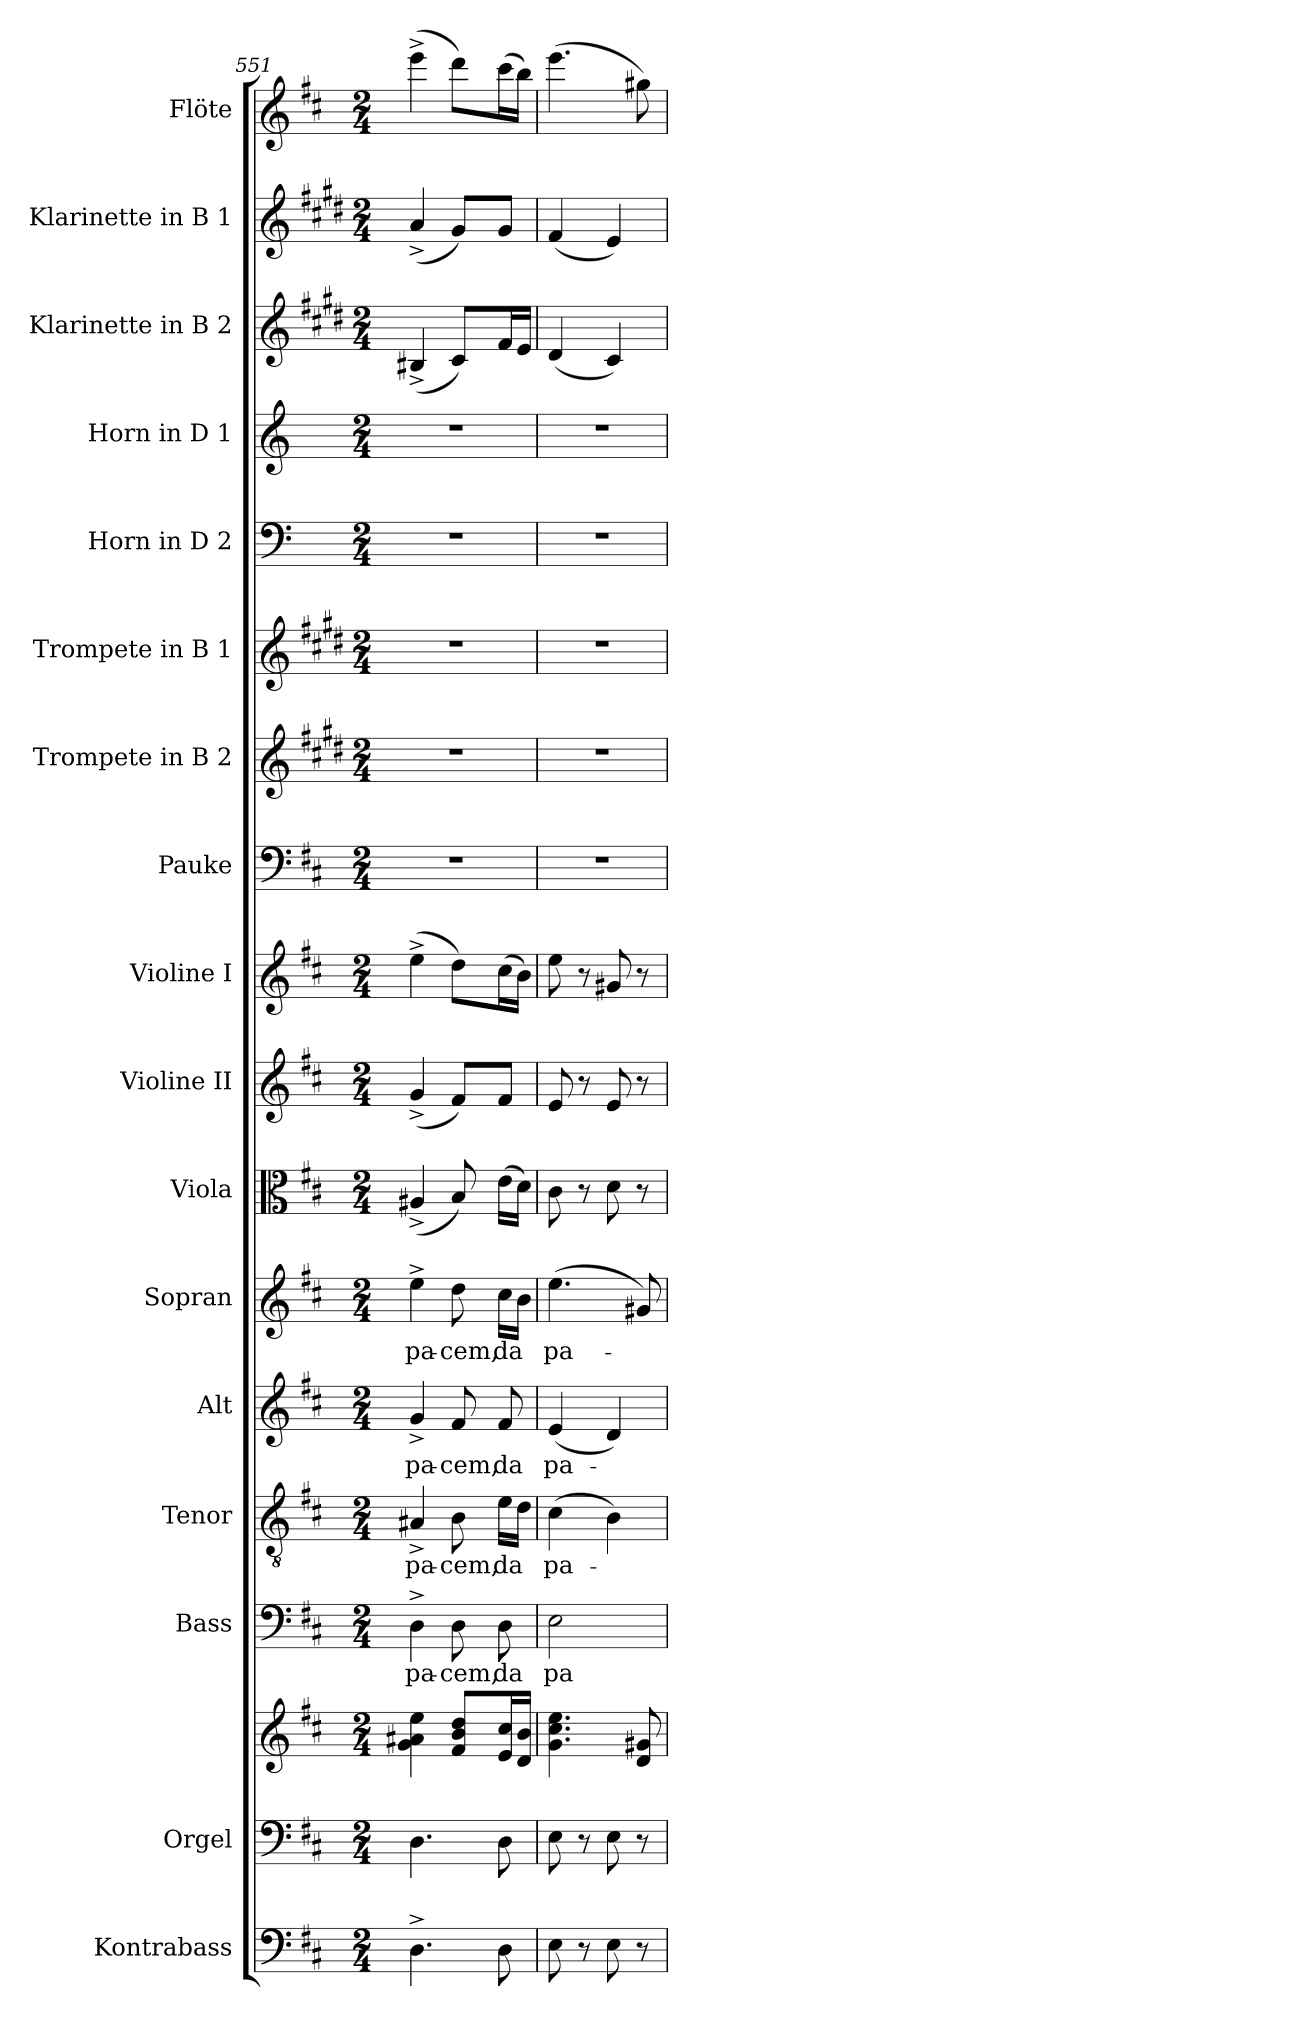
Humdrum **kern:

**kern	**kern	**kern	**kern	**text	**kern	**text	**kern	**text	**kern	**text	**kern	**kern	**kern	**kern	**kern	**kern	**kern	**kern	**kern	**kern	**kern
*part17	*part16	*part16	*part15	*part15	*part14	*part14	*part13	*part13	*part12	*part12	*part11	*part10	*part9	*part8	*part7	*part6	*part5	*part4	*part3	*part2	*part1
*staff18	*staff17	*staff16	*staff15	*staff15	*staff14	*staff14	*staff13	*staff13	*staff12	*staff12	*staff11	*staff10	*staff9	*staff8	*staff7	*staff6	*staff5	*staff4	*staff3	*staff2	*staff1
*I"Kontrabass	*I"Orgel	*	*I"Bass	*	*I"Tenor	*	*I"Alt	*	*I"Sopran	*	*I"Viola	*I"Violine II	*I"Violine I	*I"Pauke	*I"Trompete in B 2	*I"Trompete in B 1	*I"Horn in D 2	*I"Horn in D 1	*I"Klarinette in B 2	*I"Klarinette in B 1	*I"Flöte
*I'Kb.	*I'Org.	*	*I'B	*	*I'T	*	*I'A	*	*I'S	*	*I'Vla.	*I'Vl. II	*I'Vl. I	*I'Pk.	*I'Trp. 2	*I'Trp. 1	*I'Hrn. 2	*I'Hrn. 1	*I'Kl. 2	*I'Kl. 1	*I'Fl.
*clefF4	*clefF4	*clefG2	*clefF4	*	*clefGv2	*	*clefG2	*	*clefG2	*	*clefC3	*clefG2	*clefG2	*clefF4	*clefG2	*clefG2	*clefF4	*clefG2	*clefG2	*clefG2	*clefG2
*ITrd7c12	*	*	*	*	*	*	*	*	*	*	*	*	*	*	*ITrd1c2	*ITrd1c2	*ITrd-1c-2	*ITrd-1c-2	*ITrd1c2	*ITrd1c2	*
*k[f#c#]	*k[f#c#]	*k[f#c#]	*k[f#c#]	*	*k[f#c#]	*	*k[f#c#]	*	*k[f#c#]	*	*k[f#c#]	*k[f#c#]	*k[f#c#]	*k[f#c#]	*k[f#c#]	*k[f#c#]	*k[f#c#]	*k[f#c#]	*k[f#c#]	*k[f#c#]	*k[f#c#]
*D:	*D:	*D:	*D:	*	*D:	*	*D:	*	*D:	*	*D:	*D:	*D:	*D:	*D:	*D:	*D:	*D:	*D:	*D:	*D:
*M2/4	*M2/4	*M2/4	*M2/4	*	*M2/4	*	*M2/4	*	*M2/4	*	*M2/4	*M2/4	*M2/4	*M2/4	*M2/4	*M2/4	*M2/4	*M2/4	*M2/4	*M2/4	*M2/4
=551	=551	=551	=551	=551	=551	=551	=551	=551	=551	=551	=551	=551	=551	=551	=551	=551	=551	=551	=551	=551	=551
!	!	!	!	!LO:LY:b	!	!LO:LY:b	!	!LO:LY:b	!	!LO:LY:b	!	!	!	!	!	!	!	!	!	!	!
4.DD^>\	4.D\	4g\ 4a#X\ 4ee\	4D^>\	pa-	4A#X^</	pa-	4g^</	pa-	4ee^>\	pa-	(<4A#X^</	(<4g^</	(>4ee^>\	2r	2r	2r	2r	2r	(<4A#X^</	(<4g^</	(>4eee^>\
!	!	!	!	!LO:LY:b	!	!LO:LY:b	!	!LO:LY:b	!	!LO:LY:b	!	!	!	!	!	!	!	!	!	!	!
.	.	8f#/ 8b/ 8dd/L	8D\	-cem,	8B\	-cem,	8f#/	-cem,	8dd\	-cem,	8B/)	8f#/L)	8dd\L)	.	.	.	.	.	8B/L)	8f#/L)	8ddd\L)
!	!	!	!	!LO:LY:b	!	!LO:LY:b	!	!LO:LY:b	!	!LO:LY:b	!	!	!	!	!	!	!	!	!	!	!
8DD\	8D\	16e/ 16cc#/L	8D\	da	16e\LL	da	8f#/	da	16cc#\LL	da	(>16e\LL	8f#/J	(>16cc#\L	.	.	.	.	.	16e/L	8f#/J	(>16ccc#\L
.	.	16d/ 16b/JJ	.	.	16d\JJ	.	.	.	16b\JJ	.	16d\JJ)	.	16b\JJ)	.	.	.	.	.	16d/JJ	.	16bb\JJ)
=552	=552	=552	=552	=552	=552	=552	=552	=552	=552	=552	=552	=552	=552	=552	=552	=552	=552	=552	=552	=552	=552
!	!	!	!	!LO:LY:b	!	!LO:LY:b	!	!LO:LY:b	!	!LO:LY:b	!	!	!	!	!	!	!	!	!	!	!
8EE\	8E\	4.g\ 4.cc#\ 4.ee\	2E\	pa-	(>4c#\	pa-	(<4e/	pa-	(>4.ee\	pa-	8c#\	8e/	8ee\	2r	2r	2r	2r	2r	(<4c#/	(<4e/	(>4.eee\
8r	8r	.	.	.	.	.	.	.	.	.	8r	8r	8r	.	.	.	.	.	.	.	.
8EE\	8E\	.	.	.	4B\)	.	4d/)	.	.	.	8d\	8e/	8g#X/	.	.	.	.	.	4B/)	4d/)	.
8r	8r	8d/ 8g#X/	.	.	.	.	.	.	8g#X/)	.	8r	8r	8r	.	.	.	.	.	.	.	8gg#X\)
=	=	=	=	=	=	=	=	=	=	=	=	=	=	=	=	=	=	=	=	=	=
*-	*-	*-	*-	*-	*-	*-	*-	*-	*-	*-	*-	*-	*-	*-	*-	*-	*-	*-	*-	*-	*-
